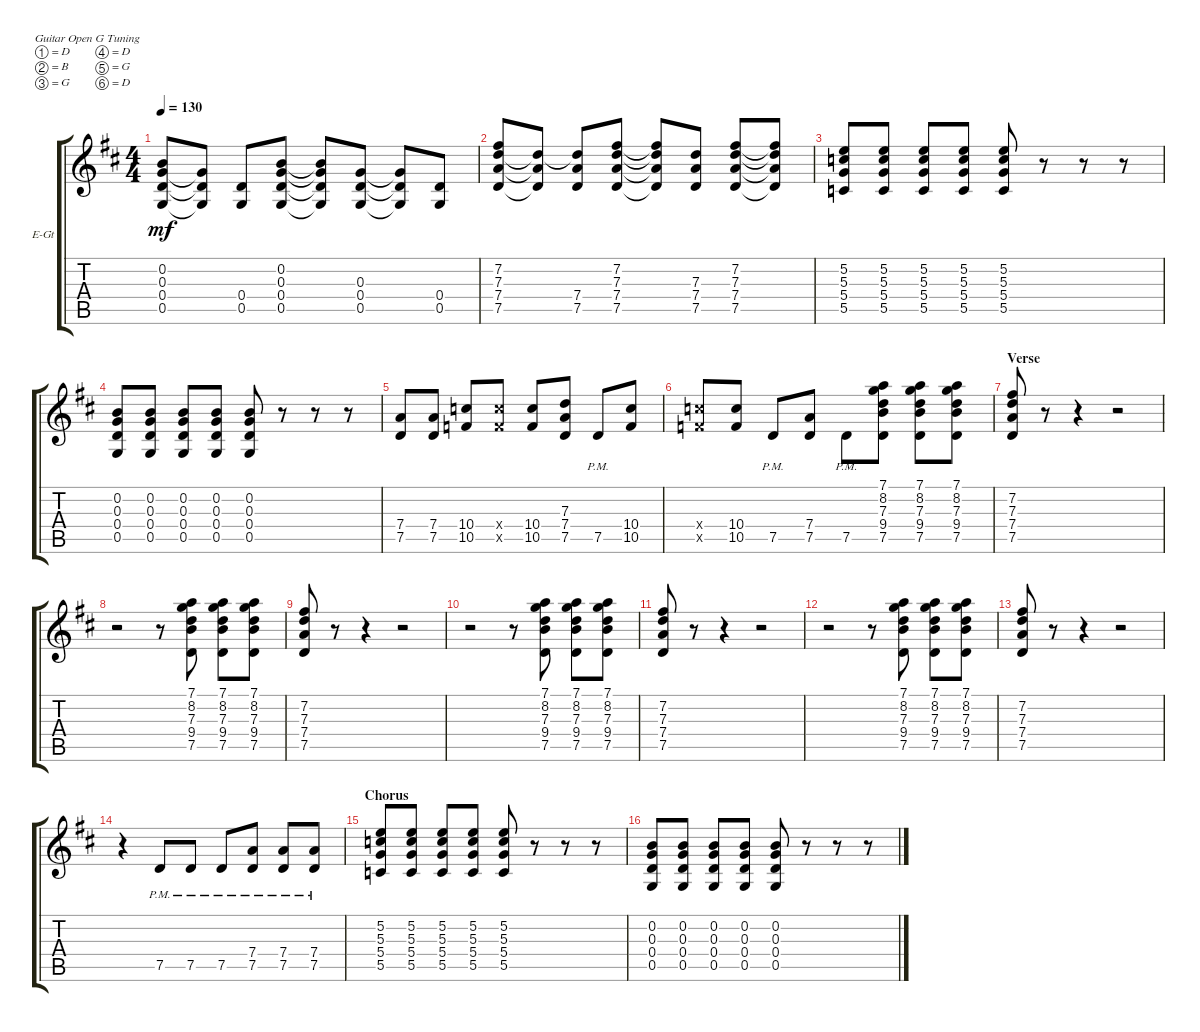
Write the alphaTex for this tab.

\defaultSystemsLayout 4
\bracketExtendMode groupsimilarinstruments
\firstSystemTrackNameOrientation horizontal
\otherSystemsTrackNameOrientation horizontal
\track ("Keith Richards" "E-Gt") {instrument distortionguitar}
\staff {score tabs}
\tuning (D4 B3 G3 D3 G2 D2)
\ts (4 4)
\tempo 130
\clef g2
\ks d
(0.5 0.4 0.3 0.2).8{dy mf} (0.3{t} 0.4{t} 0.5{t}).8 (0.4 0.5).8 (0.5 0.4 0.3 0.2).8 (0.2{t} 0.3{t} 0.4{t} 0.5{t}).8 (0.5 0.4 0.3).8 (0.3{t} 0.4{t} 0.5{t}).8 (0.5 0.4).8 |
(7.5 7.4 7.3 7.2).8 (7.3{t} 7.4{t} 7.5{t}).8 (7.5 7.4 7.3{t}).8 (7.4 7.5 7.2 7.3).8 (7.5{t} 7.4{t} 7.3{t} 7.2{t}).8 (7.3 7.4 7.5).8 (7.5 7.4 7.3 7.2).8 (7.2{t} 7.3{t} 7.4{t} 7.5{t}).8 |
(5.3 5.4 5.5 5.2).8 (5.5 5.4 5.3 5.2).8 (5.2 5.3 5.4 5.5).8 (5.5 5.4 5.3 5.2).8 (5.2 5.3 5.4 5.5).8 r.8 r.8 r.8 |
(0.5 0.4 0.3 0.2).8 (0.2 0.3 0.4 0.5).8 (0.5 0.4 0.3 0.2).8 (0.2 0.3 0.4 0.5).8 (0.5 0.4 0.3 0.2).8 r.8 r.8 r.8 |
(7.5 7.4).8 (7.5 7.4).8 (10.5 10.4).8 (10.5{x} 10.4{x}).8 (10.4 10.5).8 (7.5 7.4 7.3).8 7.5{pm}.8 (10.4 10.5).8 |
(10.4{x} 10.5{x}).8 (10.5 10.4).8 7.5{pm}.8 (7.5 7.4).8 7.5{pm}.8 (9.4 7.3 8.2 7.1 7.5).8 (8.2 7.3 9.4 7.1 7.5).8 (9.4 7.3 8.2 7.1 7.5).8 |
\section ("" "Verse")
(7.2 7.3 7.4 7.5).8 r.8 r.4 r.2 |
r.2 r.8 (8.2 7.3 9.4 7.1 7.5).8 (9.4 7.3 8.2 7.1 7.5).8 (8.2 7.3 9.4 7.1 7.5).8 |
(7.2 7.3 7.4 7.5).8 r.8 r.4 r.2 |
r.2 r.8 (8.2 7.3 9.4 7.1 7.5).8 (9.4 7.3 8.2 7.1 7.5).8 (8.2 7.3 9.4 7.1 7.5).8 |
(7.2 7.3 7.4 7.5).8 r.8 r.4 r.2 |
r.2 r.8 (8.2 7.3 9.4 7.1 7.5).8 (9.4 7.3 8.2 7.1 7.5).8 (8.2 7.3 9.4 7.1 7.5).8 |
(7.2 7.3 7.4 7.5).8 r.8 r.4 r.2 |
r.4 7.5{pm}.8 7.5{pm}.8 7.5{pm}.8 (7.5{pm} 7.4{pm}).8 (7.5{pm} 7.4{pm}).8 (7.4{pm} 7.5{pm}).8 |
\section ("" "Chorus")
(5.5 5.4 5.3 5.2).8 (5.5 5.4 5.3 5.2).8 (5.2 5.3 5.4 5.5).8 (5.5 5.4 5.3 5.2).8 (5.2 5.3 5.4 5.5).8 r.8 r.8 r.8 |
(0.2 0.3 0.4 0.5).8 (0.2 0.3 0.4 0.5).8 (0.5 0.4 0.3 0.2).8 (0.2 0.3 0.4 0.5).8 (0.5 0.4 0.3 0.2).8 r.8 r.8 r.8
